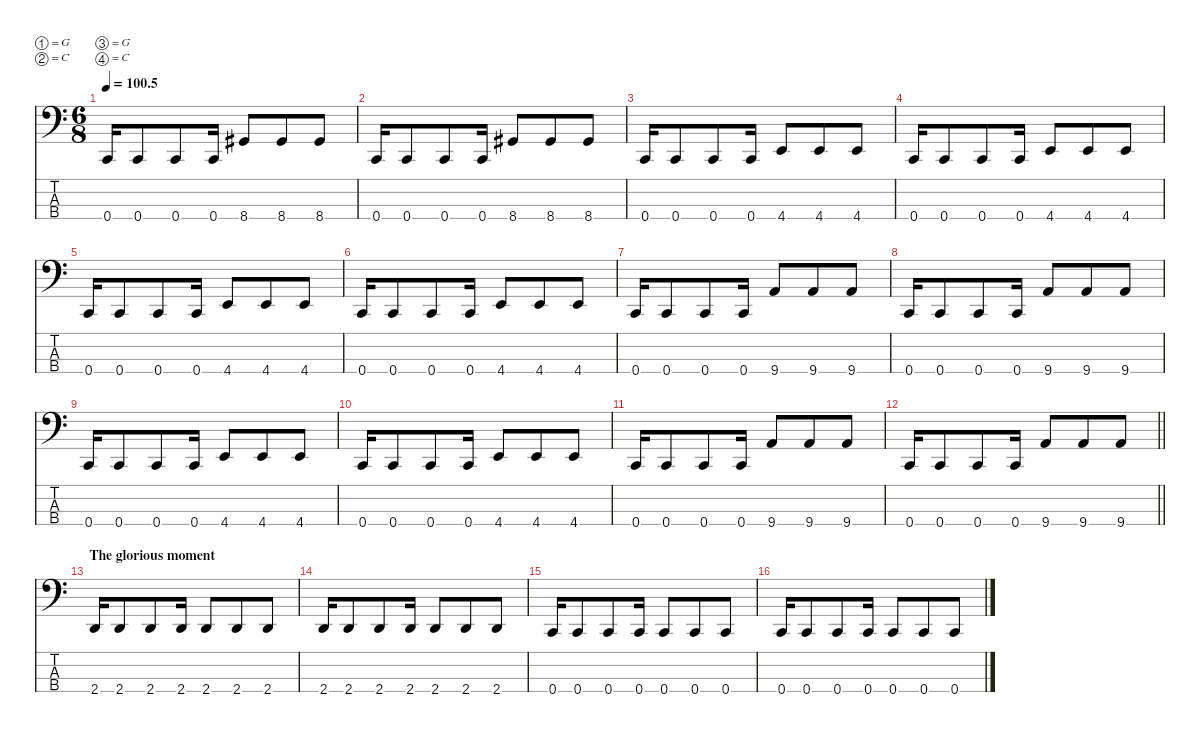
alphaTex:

\defaultSystemsLayout 4
\hideDynamics
\bracketExtendMode nobrackets
\singleTrackTrackNamePolicy hidden
\multiTrackTrackNamePolicy hidden
\firstSystemTrackNameMode fullname
\firstSystemTrackNameOrientation horizontal
\otherSystemsTrackNameOrientation horizontal
\track ("Bass guitar" "el.bs.") {instrument electricbassfinger}
\staff {score tabs}
\tuning (G2 C2 G1 C1)
\ts (6 8)
\tempo
100.5
\accidentals auto
\clef f4
\ottava regular
\simile none
\ks c
0.4.16{dy f beam Up} 0.4.8{beam Up} 0.4.8{beam Up} 0.4.16{beam Up} 8.4{acc #}.8{beam Up} 8.4{acc #}.8{beam Up} 8.4{acc #}.8{beam Up} |
0.4.16{beam Up} 0.4.8{beam Up} 0.4.8{beam Up} 0.4.16{beam Up} 8.4{acc #}.8{beam Up} 8.4{acc #}.8{beam Up} 8.4{acc #}.8{beam Up} |
0.4.16{beam Up} 0.4.8{beam Up} 0.4.8{beam Up} 0.4.16{beam Up} 4.4.8{beam Up} 4.4.8{beam Up} 4.4.8{beam Up} |
0.4.16{beam Up} 0.4.8{beam Up} 0.4.8{beam Up} 0.4.16{beam Up} 4.4.8{beam Up} 4.4.8{beam Up} 4.4.8{beam Up} |
\section ("" "")
0.4.16{beam Up} 0.4.8{beam Up} 0.4.8{beam Up} 0.4.16{beam Up} 4.4.8{beam Up} 4.4.8{beam Up} 4.4.8{beam Up} |
0.4.16{beam Up} 0.4.8{beam Up} 0.4.8{beam Up} 0.4.16{beam Up} 4.4.8{beam Up} 4.4.8{beam Up} 4.4.8{beam Up} |
0.4.16{beam Up} 0.4.8{beam Up} 0.4.8{beam Up} 0.4.16{beam Up} 9.4.8{beam Up} 9.4.8{beam Up} 9.4.8{beam Up} |
0.4.16{beam Up} 0.4.8{beam Up} 0.4.8{beam Up} 0.4.16{beam Up} 9.4.8{beam Up} 9.4.8{beam Up} 9.4.8{beam Up} |
0.4.16{beam Up} 0.4.8{beam Up} 0.4.8{beam Up} 0.4.16{beam Up} 4.4.8{beam Up} 4.4.8{beam Up} 4.4.8{beam Up} |
0.4.16{beam Up} 0.4.8{beam Up} 0.4.8{beam Up} 0.4.16{beam Up} 4.4.8{beam Up} 4.4.8{beam Up} 4.4.8{beam Up} |
0.4.16{beam Up} 0.4.8{beam Up} 0.4.8{beam Up} 0.4.16{beam Up} 9.4.8{beam Up} 9.4.8{beam Up} 9.4.8{beam Up} |
\barLineRight lightlight
0.4.16{beam Up} 0.4.8{beam Up} 0.4.8{beam Up} 0.4.16{beam Up} 9.4.8{beam Up} 9.4.8{beam Up} 9.4.8{beam Up} |
\section ("" "The glorious moment")
2.4.16{beam Up} 2.4.8{beam Up} 2.4.8{beam Up} 2.4.16{beam Up} 2.4.8{beam Up} 2.4.8{beam Up} 2.4.8{beam Up} |
2.4.16{beam Up} 2.4.8{beam Up} 2.4.8{beam Up} 2.4.16{beam Up} 2.4.8{beam Up} 2.4.8{beam Up} 2.4.8{beam Up} |
0.4.16{beam Up} 0.4.8{beam Up} 0.4.8{beam Up} 0.4.16{beam Up} 0.4.8{beam Up} 0.4.8{beam Up} 0.4.8{beam Up} |
0.4.16{beam Up} 0.4.8{beam Up} 0.4.8{beam Up} 0.4.16{beam Up} 0.4.8{beam Up} 0.4.8{beam Up} 0.4.8{beam Up}
